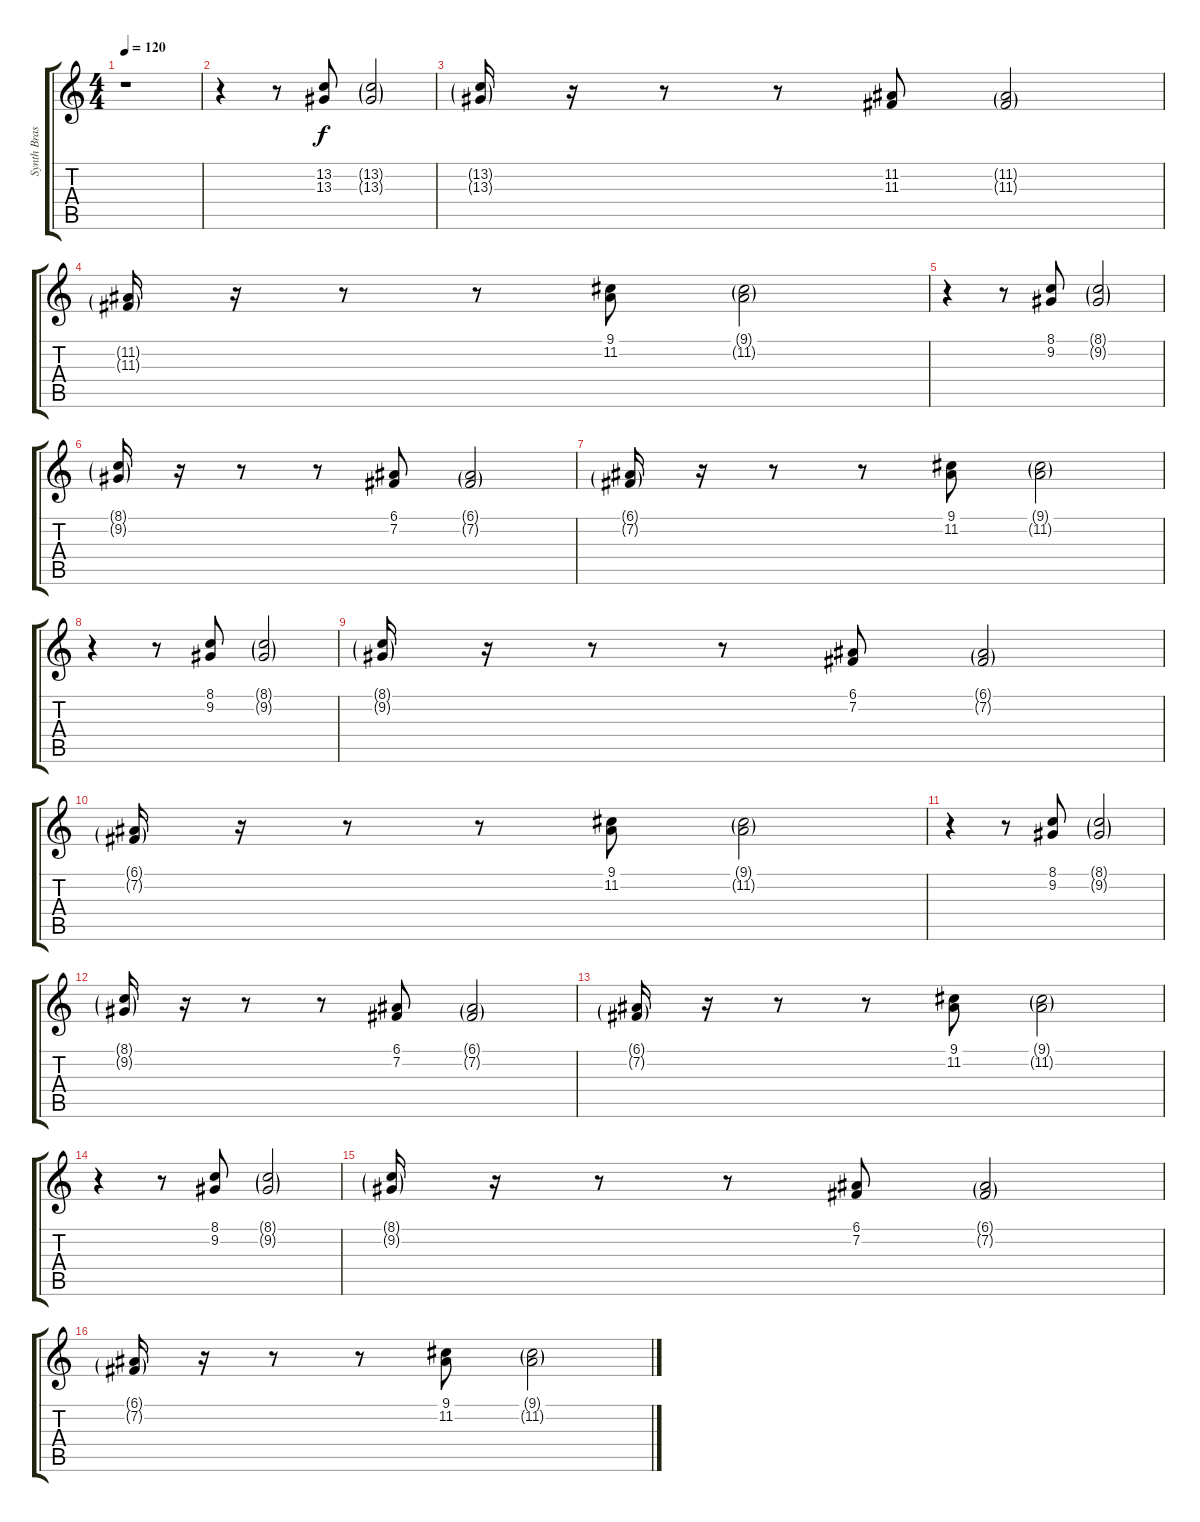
\track ("Synth Brass" "Synth Bras") {instrument synthbrass1}
\staff {score tabs}
\tuning (E4 B3 G3 D3 A2 E2) {hide}
\ts (4 4)
\tempo 120
\clef g2
\ks c
r.1{dy f} |
r.4 r.8 (13.2 13.3).8 (13.2{g} 13.3{g}).2 |
(13.2{g} 13.3{g}).16 r.16 r.8 r.8 (11.2 11.3).8 (11.2{g} 11.3{g}).2 |
(11.2{g} 11.3{g}).16 r.16 r.8 r.8 (9.1 11.2).8 (9.1{g} 11.2{g}).2 |
r.4 r.8 (8.1 9.2).8 (8.1{g} 9.2{g}).2 |
(8.1{g} 9.2{g}).16 r.16 r.8 r.8 (6.1 7.2).8 (6.1{g} 7.2{g}).2 |
(6.1{g} 7.2{g}).16 r.16 r.8 r.8 (9.1 11.2).8 (9.1{g} 11.2{g}).2 |
r.4 r.8 (8.1 9.2).8 (8.1{g} 9.2{g}).2 |
(8.1{g} 9.2{g}).16 r.16 r.8 r.8 (6.1 7.2).8 (6.1{g} 7.2{g}).2 |
(6.1{g} 7.2{g}).16 r.16 r.8 r.8 (9.1 11.2).8 (9.1{g} 11.2{g}).2 |
r.4 r.8 (8.1 9.2).8 (8.1{g} 9.2{g}).2 |
(8.1{g} 9.2{g}).16 r.16 r.8 r.8 (6.1 7.2).8 (6.1{g} 7.2{g}).2 |
(6.1{g} 7.2{g}).16 r.16 r.8 r.8 (9.1 11.2).8 (9.1{g} 11.2{g}).2 |
r.4 r.8 (8.1 9.2).8 (8.1{g} 9.2{g}).2 |
(8.1{g} 9.2{g}).16 r.16 r.8 r.8 (6.1 7.2).8 (6.1{g} 7.2{g}).2 |
(6.1{g} 7.2{g}).16 r.16 r.8 r.8 (9.1 11.2).8 (9.1{g} 11.2{g}).2
